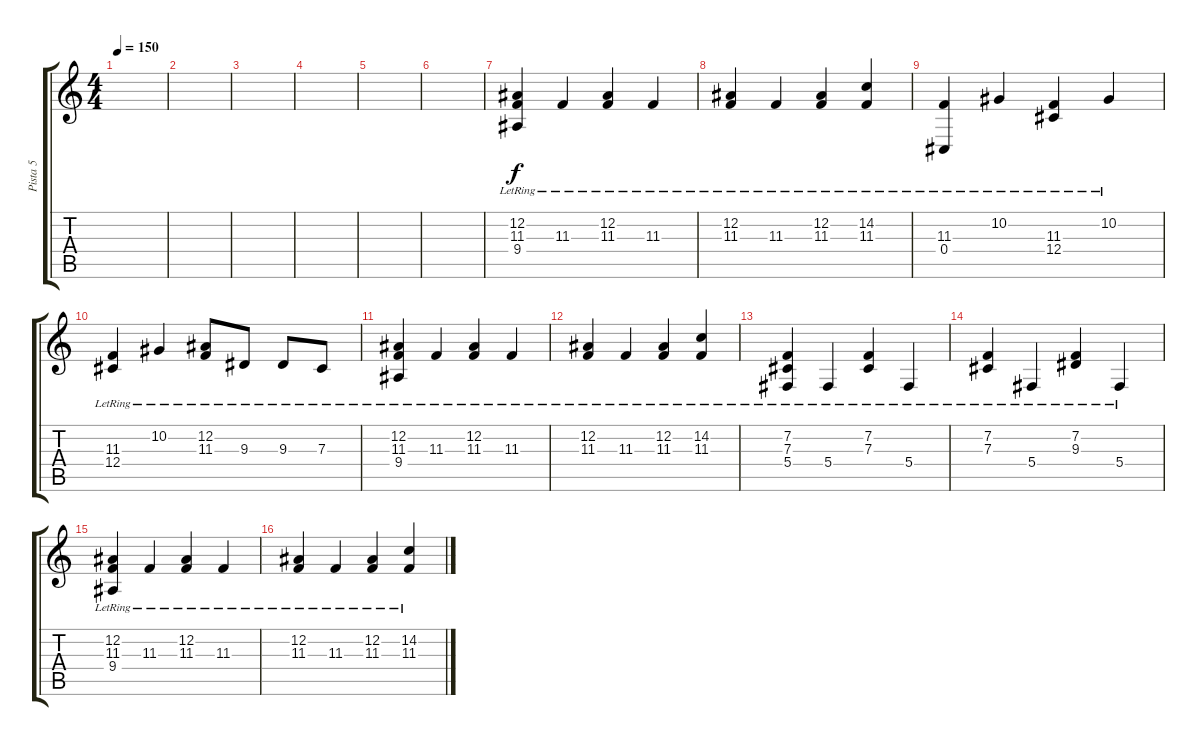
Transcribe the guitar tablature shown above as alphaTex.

\track ("Pista 5" "Pista 5") {instrument acousticgrandpiano}
\staff {score tabs}
\tuning (Eb4 Bb3 Gb3 Db3 Ab2 Db2) {hide}
\ts (4 4)
\tempo 150
\clef g2
\ks c
|
|
|
|
|
|
(12.2{lr} 11.3{lr} 9.4{lr}).4 11.3{lr}.4 (12.2{lr} 11.3{lr}).4 11.3{lr}.4 |
(12.2{lr} 11.3{lr}).4 11.3{lr}.4 (12.2{lr} 11.3{lr}).4 (14.2{lr} 11.3{lr}).4 |
(11.3{lr} 0.4{lr}).4 10.2{lr}.4 (11.3{lr} 12.4{lr}).4 10.2{lr}.4 |
(11.3{lr} 12.4{lr}).4 10.2{lr}.4 (12.2{lr} 11.3{lr}).8 9.3{lr}.8 9.3{lr}.8 7.3{lr}.8 |
(12.2{lr} 11.3{lr} 9.4{lr}).4 11.3{lr}.4 (12.2{lr} 11.3{lr}).4 11.3{lr}.4 |
(12.2{lr} 11.3{lr}).4 11.3{lr}.4 (12.2{lr} 11.3{lr}).4 (14.2{lr} 11.3{lr}).4 |
(7.2{lr} 7.3{lr} 5.4{lr}).4 5.4{lr}.4 (7.2{lr} 7.3{lr}).4 5.4{lr}.4 |
(7.2{lr} 7.3{lr}).4 5.4{lr}.4 (7.2{lr} 9.3{lr}).4 5.4{lr}.4 |
(12.2{lr} 11.3{lr} 9.4{lr}).4 11.3{lr}.4 (12.2{lr} 11.3{lr}).4 11.3{lr}.4 |
(12.2{lr} 11.3{lr}).4 11.3{lr}.4 (12.2{lr} 11.3{lr}).4 (14.2{lr} 11.3{lr}).4
